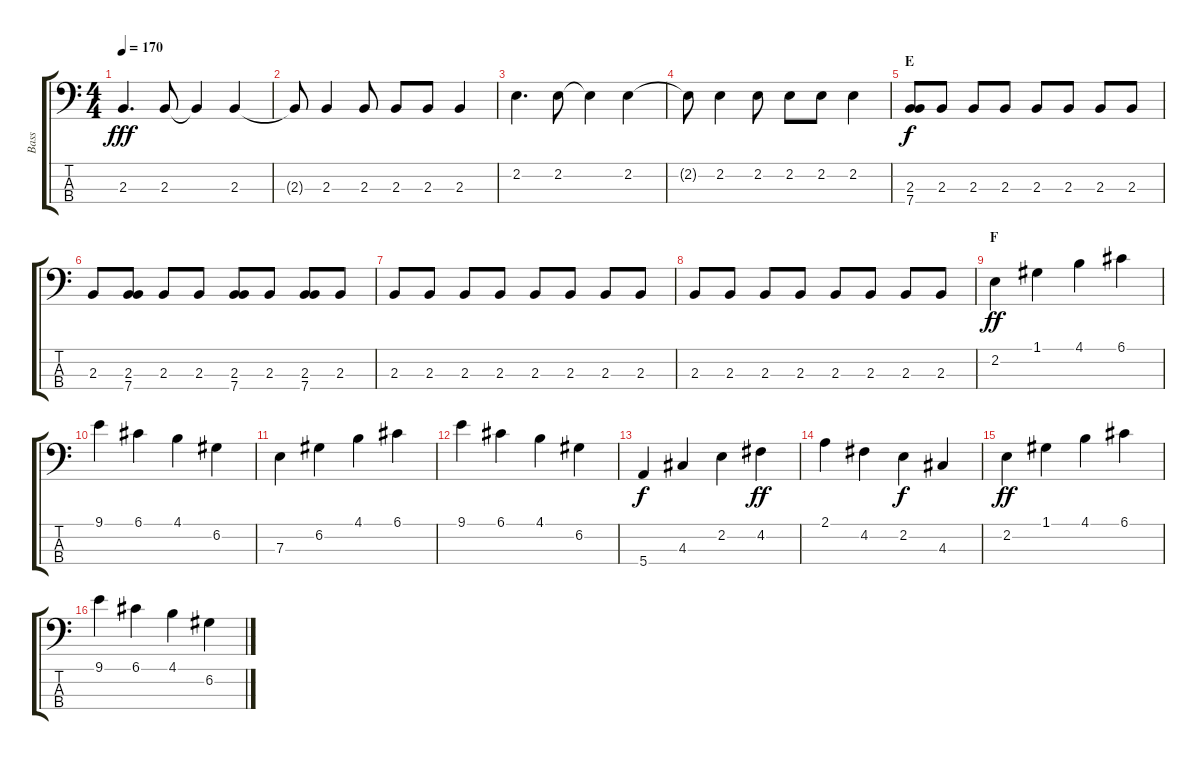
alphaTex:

\track ("Bass" "Bass") {instrument electricguitarmuted}
\staff {score tabs}
\tuning (G2 D2 A1 E1) {hide}
\ts (4 4)
\tempo 170
\clef f4
\ks c
2.3.4{d dy fff} 2.3.8 2.3{t}.4 2.3.4 |
2.3{t}.8 2.3.4 2.3.8 2.3.8 2.3.8 2.3.4 |
2.2.4{d} 2.2.8 2.2{t}.4 2.2.4 |
2.2{t}.8 2.2.4 2.2.8 2.2.8 2.2.8 2.2.4 |
\section ("" "E")
(2.3 7.4).8{dy f} 2.3.8 2.3.8 2.3.8 2.3.8 2.3.8 2.3.8 2.3.8 |
2.3.8 (2.3 7.4).8 2.3.8 2.3.8 (2.3 7.4).8 2.3.8 (2.3 7.4).8 2.3.8 |
2.3.8 2.3.8 2.3.8 2.3.8 2.3.8 2.3.8 2.3.8 2.3.8 |
2.3.8 2.3.8 2.3.8 2.3.8 2.3.8 2.3.8 2.3.8 2.3.8 |
\section ("" "F")
2.2.4{dy ff} 1.1.4 4.1.4 6.1.4 |
9.1.4 6.1.4 4.1.4 6.2.4 |
7.3.4 6.2.4 4.1.4 6.1.4 |
9.1.4 6.1.4 4.1.4 6.2.4 |
5.4.4{dy f} 4.3.4 2.2.4 4.2.4{dy ff} |
2.1.4 4.2.4 2.2.4{dy f} 4.3.4 |
2.2.4{dy ff} 1.1.4 4.1.4 6.1.4 |
9.1.4 6.1.4 4.1.4 6.2.4
